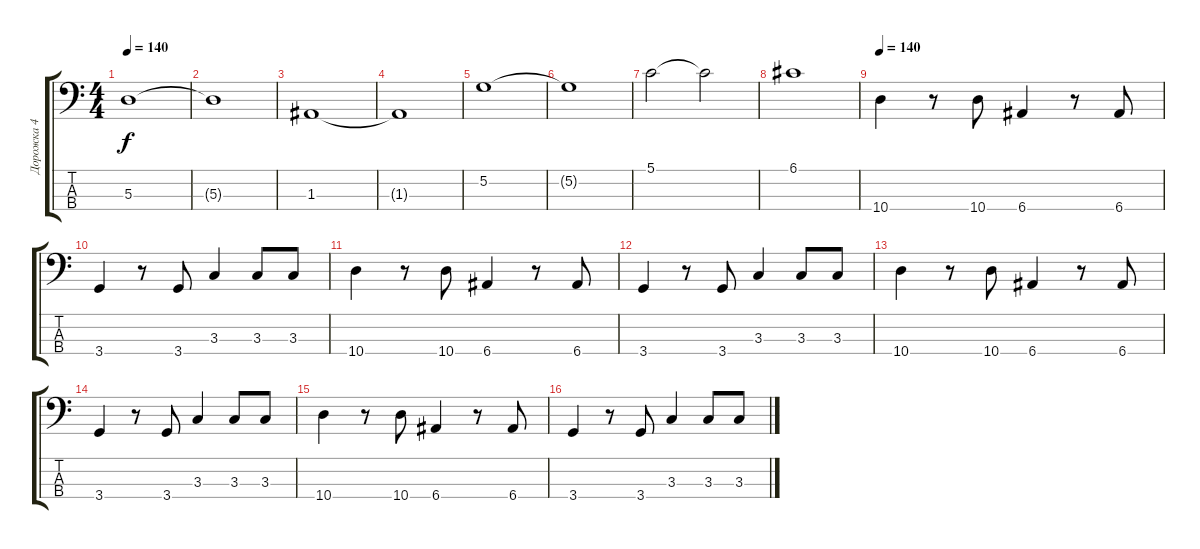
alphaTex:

\track ("Дорожка 4" "Дорожка 4") {instrument electricbassfinger}
\staff {score tabs}
\tuning (G2 D2 A1 E1) {hide}
\ts (4 4)
\tempo 140
\clef f4
\ks c
5.3.1{dy f} |
5.3{t}.1 |
1.3.1 |
1.3{t}.1 |
5.2.1 |
5.2{t}.1 |
5.1.2 5.1{t}.2 |
6.1.1 |
\tempo 140
10.4.4 r.8 10.4.8 6.4.4 r.8 6.4.8 |
3.4.4 r.8 3.4.8 3.3.4 3.3.8 3.3.8 |
10.4.4 r.8 10.4.8 6.4.4 r.8 6.4.8 |
3.4.4 r.8 3.4.8 3.3.4 3.3.8 3.3.8 |
10.4.4 r.8 10.4.8 6.4.4 r.8 6.4.8 |
3.4.4 r.8 3.4.8 3.3.4 3.3.8 3.3.8 |
10.4.4 r.8 10.4.8 6.4.4 r.8 6.4.8 |
3.4.4 r.8 3.4.8 3.3.4 3.3.8 3.3.8
